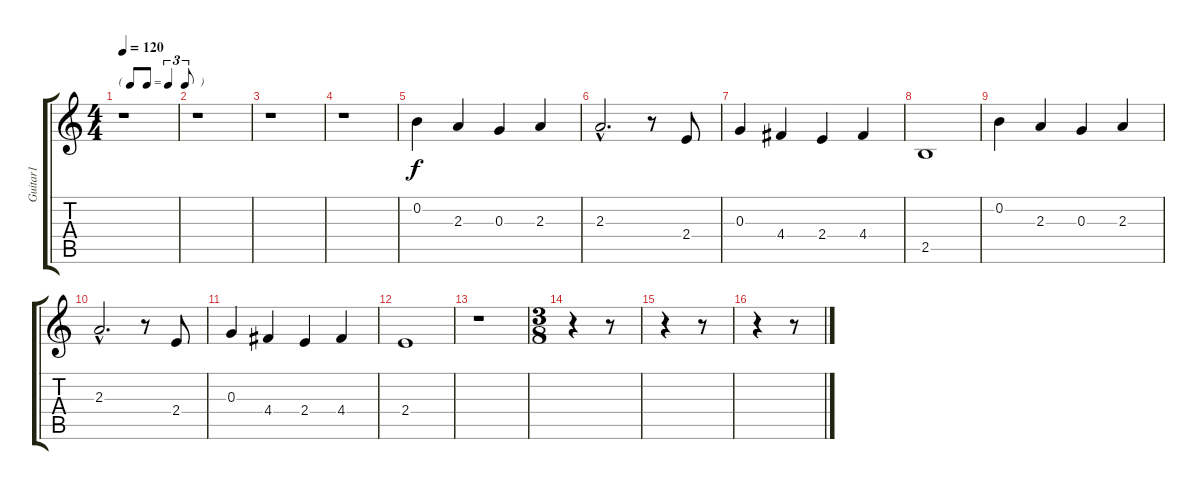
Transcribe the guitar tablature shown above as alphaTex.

\track ("Guitar1" "Guitar1") {instrument trumpet}
\staff {score tabs}
\tuning (E5 B4 G4 D4 A3 E3) {hide}
\ts (4 4)
\tf triplet8th
\tempo 120
\clef g2
\ks c
r.1{dy f} |
r.1 |
r.1 |
r.1 |
0.2.4 2.3.4 0.3.4 2.3.4 |
2.3{hac}.2{d} r.8 2.4.8 |
0.3.4 4.4.4 2.4.4 4.4.4 |
2.5.1 |
0.2.4 2.3.4 0.3.4 2.3.4 |
2.3{hac}.2{d} r.8 2.4.8 |
0.3.4 4.4.4 2.4.4 4.4.4 |
2.4.1 |
r.1 |
\ts (3 8)
r.4 r.8 |
r.4 r.8 |
r.4 r.8
